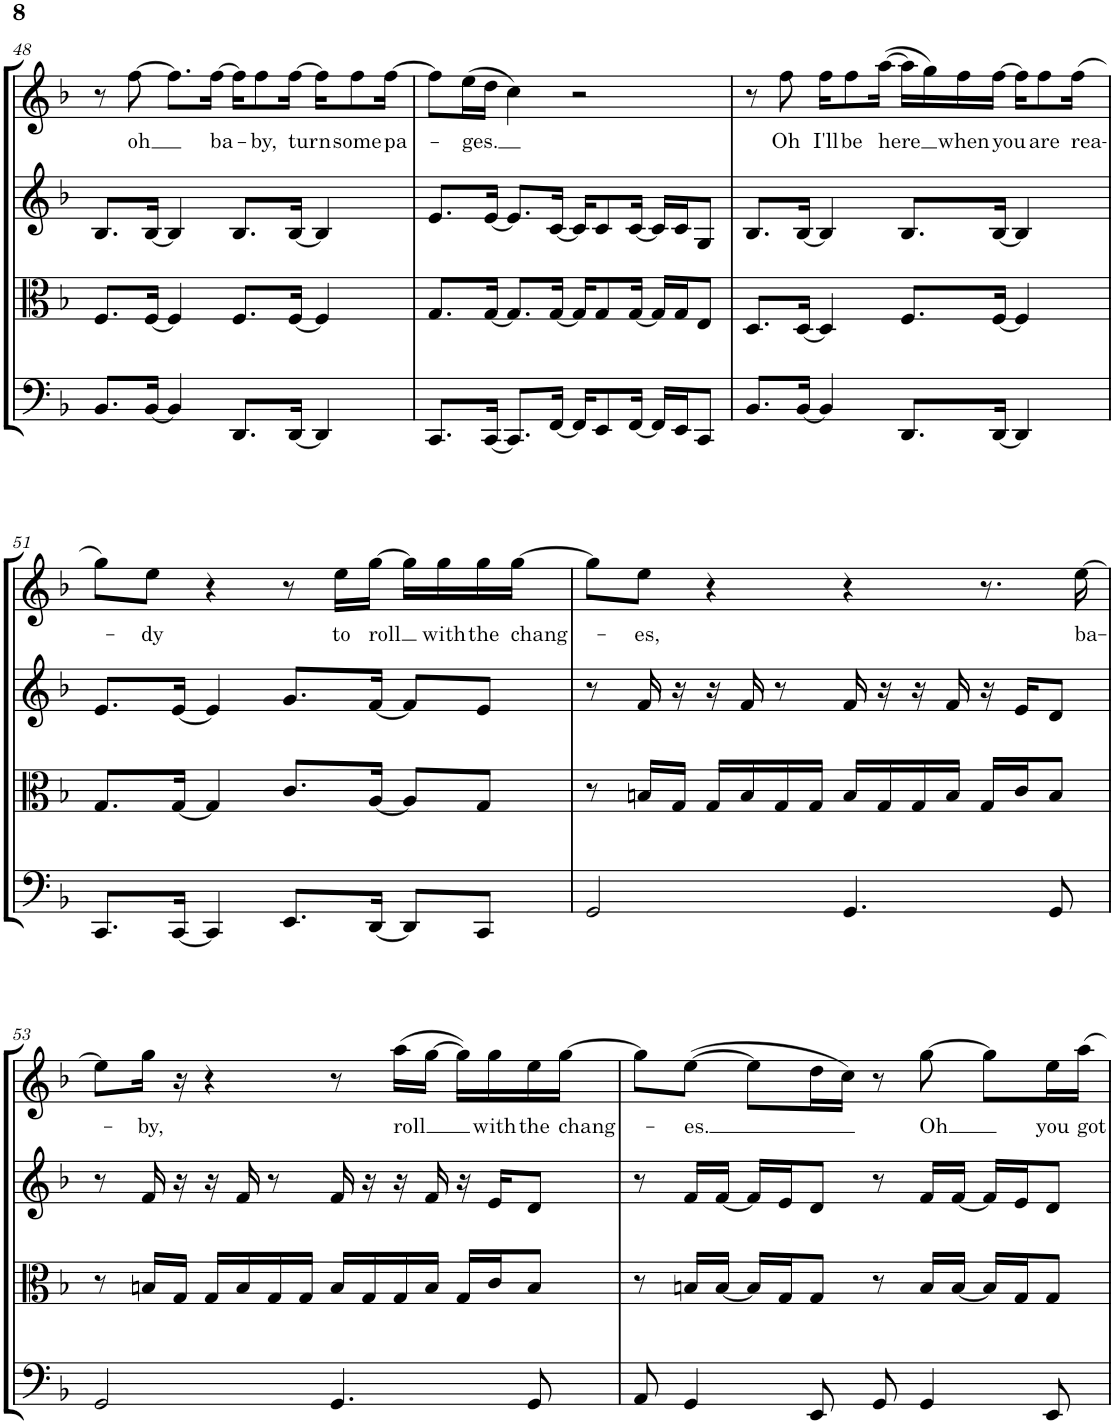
**kern	**kern	**kern	**kern	**text
*part4	*part3	*part2	*part1	*part1
*staff4	*staff3	*staff2	*staff1	*staff1
*I"Violoncello	*I"Viola	*I"Violin II	*I"Violin I	*
*I'Vc	*I'Vla	*I'Vln	*I'Vln	*
!!LO:PB:g=z
*clefF4	*clefC3	*clefG2	*clefG2	*
*k[b-]	*k[b-]	*k[b-]	*k[b-]	*
*M4/4	*M4/4	*M4/4	*M4/4	*
=48	=48	=48	=48	=48
8.BB-/L	8.F/L	8.B-/L	8r	.
!	!	!	!	!LO:LY:b
.	.	.	[8ff\	oh
[16BB-/Jk	[16F/Jk	[16B-/Jk	.	.
4BB-/]	4F/]	4B-/]	8.ff\L]	.
!	!	!	!	!LO:LY:b
.	.	.	[16ff\Jk	ba-
8.DD/L	8.F/L	8.B-/L	16ff\KL]	.
!	!	!	!	!LO:LY:b
.	.	.	8ff\	-by,
!	!	!	!	!LO:LY:b
[16DD/Jk	[16F/Jk	[16B-/Jk	[16ff\Jk	turn
4DD/]	4F/]	4B-/]	16ff\KL]	.
!	!	!	!	!LO:LY:b
.	.	.	8ff\	some
!	!	!	!	!LO:LY:b
.	.	.	[16ff\Jk	pa-
=49	=49	=49	=49	=49
8.CC/L	8.G/L	8.e/L	8ff\L]	.
!	!	!	!	!LO:LY:b
.	.	.	(16ee\L	-ges.
[16CC/Jk	[16G/Jk	[16e/Jk	16dd\JJ	.
8.CC/L]	8.G/L]	8.e/L]	4cc\)	.
[16FF/Jk	[16G/Jk	[16c/Jk	.	.
16FF/KL]	16G/KL]	16c/KL]	2r	.
8EE/	8G/	8c/	.	.
[16FF/Jk	[16G/Jk	[16c/Jk	.	.
16FF/LL]	16G/LL]	16c/LL]	.	.
16EE/J	16G/J	16c/J	.	.
8CC/J	8E/J	8G/J	.	.
=50	=50	=50	=50	=50
8.BB-/L	8.D/L	8.B-/L	8r	.
!	!	!	!	!LO:LY:b
.	.	.	8ff\	Oh
[16BB-/Jk	[16D/Jk	[16B-/Jk	.	.
!	!	!	!	!LO:LY:b
4BB-/]	4D/]	4B-/]	16ff\KL	I'll
!	!	!	!	!LO:LY:b
.	.	.	8ff\	be
!	!	!	!	!LO:LY:b
.	.	.	([16aa\Jk	here
8.DD/L	8.F/L	8.B-/L	16aa\LL]	.
.	.	.	16gg\)	.
!	!	!	!	!LO:LY:b
.	.	.	16ff\	when
!	!	!	!	!LO:LY:b
[16DD/Jk	[16F/Jk	[16B-/Jk	[16ff\JJ	you
4DD/]	4F/]	4B-/]	16ff\KL]	.
!	!	!	!	!LO:LY:b
.	.	.	8ff\	are
!	!	!	!	!LO:LY:b
.	.	.	(16ff\Jk	rea-
!!LO:LB:g=z
=51	=51	=51	=51	=51
8.CC/L	8.G/L	8.e/L	8gg\L)	.
!	!	!	!	!LO:LY:b
.	.	.	8ee\J	-dy
[16CC/Jk	[16G/Jk	[16e/Jk	.	.
4CC/]	4G/]	4e/]	4r	.
8.EE/L	8.c/L	8.g/L	8r	.
!	!	!	!	!LO:LY:b
.	.	.	16ee\LL	to
!	!	!	!	!LO:LY:b
[16DD/Jk	[16A/Jk	[16f/Jk	[16gg\JJ	roll
8DD/L]	8A/L]	8f/L]	16gg\LL]	.
!	!	!	!	!LO:LY:b
.	.	.	16gg\	with
!	!	!	!	!LO:LY:b
8CC/J	8G/J	8e/J	16gg\	the
!	!	!	!	!LO:LY:b
.	.	.	[16gg\JJ	chang-
=52	=52	=52	=52	=52
2GG/	8r	8r	8gg\L]	.
!	!	!	!	!LO:LY:b
.	16Bn/LL	16f/	8ee\J	-es,
.	16G/JJ	16r	.	.
.	16G/LL	16r	4r	.
.	16B/	16f/	.	.
.	16G/	8r	.	.
.	16G/JJ	.	.	.
4.GG/	16B/LL	16f/	4r	.
.	16G/	16r	.	.
.	16G/	16r	.	.
.	16B/JJ	16f/	.	.
.	16G/LL	16r	8.r	.
.	16c/J	16e/KL	.	.
8GG/	8B/J	8d/J	.	.
!	!	!	!	!LO:LY:b
.	.	.	[16ee\	ba-
!!LO:LB:g=z
=53	=53	=53	=53	=53
2GG/	8r	8r	8ee\L]	.
!	!	!	!	!LO:LY:b
.	16Bn/LL	16f/	16gg\Jk	-by,
.	16G/JJ	16r	16r	.
.	16G/LL	16r	4r	.
.	16B/	16f/	.	.
.	16G/	8r	.	.
.	16G/JJ	.	.	.
4.GG/	16B/LL	16f/	8r	.
.	16G/	16r	.	.
!	!	!	!	!LO:LY:b
.	16G/	16r	(16aa\LL	roll
.	16B/JJ	16f/	[16gg\JJ	.
.	16G/LL	16r	16gg\LL])	.
!	!	!	!	!LO:LY:b
.	16c/J	16e/KL	16gg\	with
!	!	!	!	!LO:LY:b
8GG/	8B/J	8d/J	16ee\	the
!	!	!	!	!LO:LY:b
.	.	.	[16gg\JJ	chang-
=54	=54	=54	=54	=54
8AA/	8r	8r	8gg\L]	.
!	!	!	!	!LO:LY:b
4GG/	16Bn/LL	16f/LL	([8ee\J	-es.
.	[16B/JJ	[16f/JJ	.	.
.	16B/LL]	16f/LL]	8ee\L]	.
.	16G/J	16e/J	.	.
8EE/	8G/J	8d/J	16dd\L	.
.	.	.	16cc\JJ)	.
8GG/	8r	8r	8r	.
!	!	!	!	!LO:LY:b
4GG/	16B/LL	16f/LL	[8gg\	Oh
.	[16B/JJ	[16f/JJ	.	.
.	16B/LL]	16f/LL]	8gg\L]	.
.	16G/J	16e/J	.	.
!	!	!	!	!LO:LY:b
8EE/	8G/J	8d/J	16ee\L	you
!	!	!	!	!LO:LY:b
.	.	.	16aa\JJ	got
=	=	=	=	=
*-	*-	*-	*-	*-
